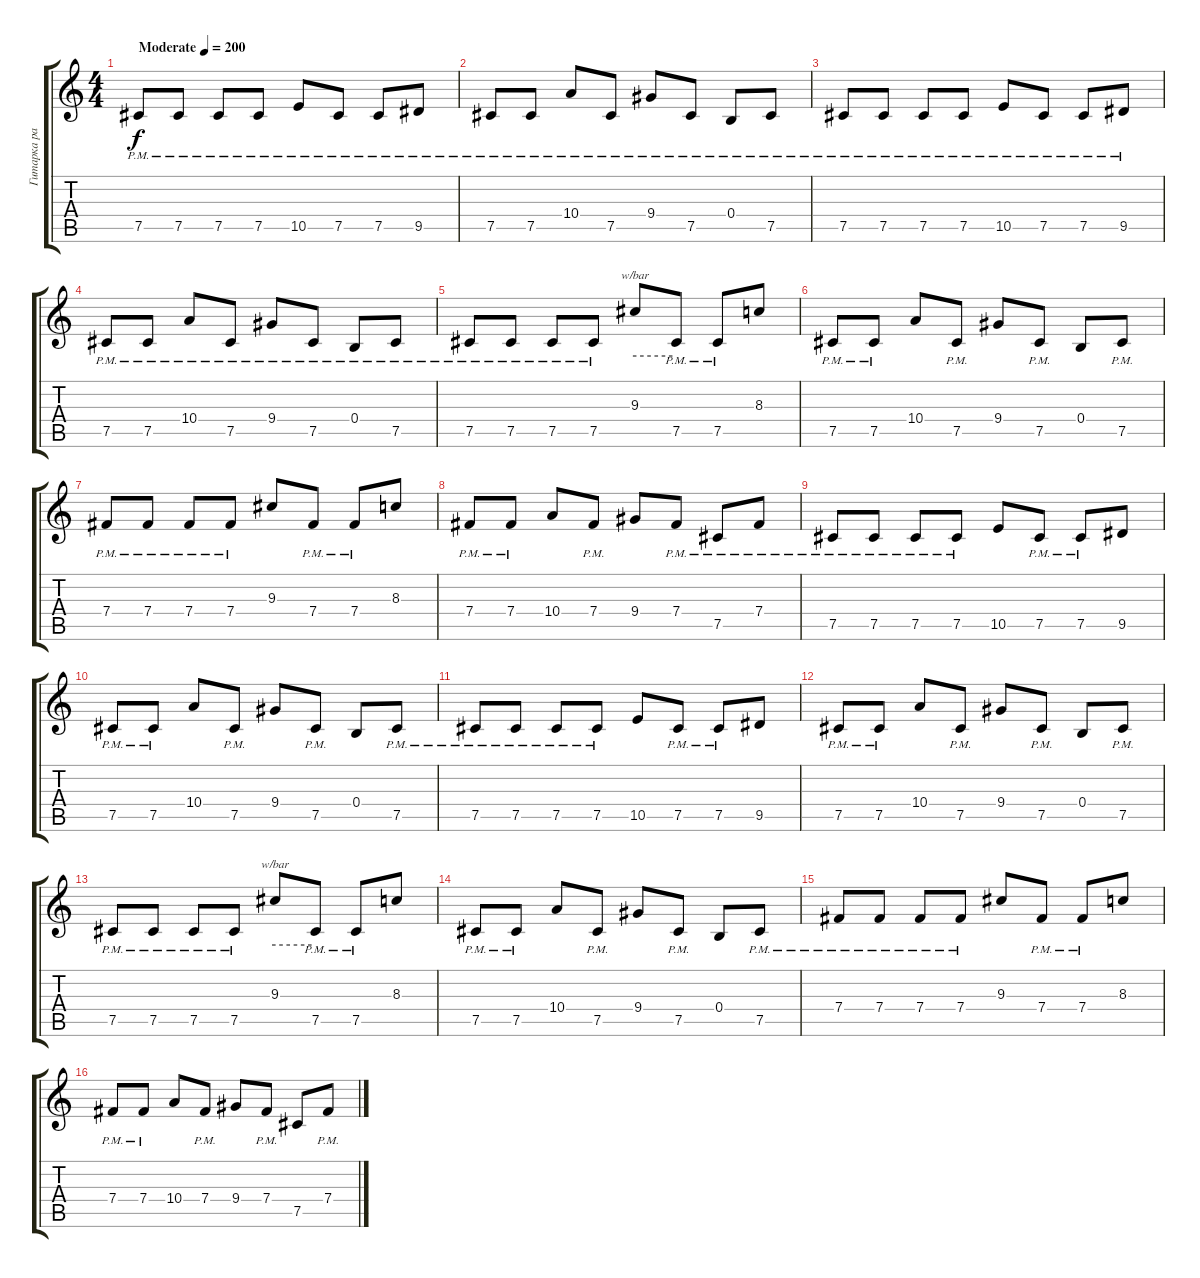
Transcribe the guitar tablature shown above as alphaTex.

\track ("Гитарка раз" "Гитарка ра") {instrument distortionguitar}
\staff {score tabs}
\tuning (Db4 Ab3 E3 B2 Gb2 B1) {hide}
\ts (4 4)
\tempo (200 "Moderate")
\clef g2
\ks c
7.5{pm}.8{dy f instrument distortionguitar} 7.5{pm}.8 7.5{pm}.8 7.5{pm}.8 10.5{pm}.8 7.5{pm}.8 7.5{pm}.8 9.5{pm}.8 |
7.5{pm}.8 7.5{pm}.8 10.4{pm}.8 7.5{pm}.8 9.4{pm}.8 7.5{pm}.8 0.4{pm}.8 7.5{pm}.8 |
7.5{pm}.8 7.5{pm}.8 7.5{pm}.8 7.5{pm}.8 10.5{pm}.8 7.5{pm}.8 7.5{pm}.8 9.5{pm}.8 |
7.5{pm}.8 7.5{pm}.8 10.4{pm}.8 7.5{pm}.8 9.4{pm}.8 7.5{pm}.8 0.4{pm}.8 7.5{pm}.8 |
7.5{pm}.8 7.5{pm}.8 7.5{pm}.8 7.5{pm}.8 9.3.8{tbe (hold default 0 0 60 0)} 7.5{pm}.8 7.5{pm}.8 8.3.8 |
7.5{pm}.8 7.5{pm}.8 10.4.8 7.5{pm}.8 9.4.8 7.5{pm}.8 0.4.8 7.5{pm}.8 |
7.4{pm}.8 7.4{pm}.8 7.4{pm}.8 7.4{pm}.8 9.3.8 7.4{pm}.8 7.4{pm}.8 8.3.8 |
7.4{pm}.8 7.4{pm}.8 10.4.8 7.4{pm}.8 9.4.8 7.4{pm}.8 7.5{pm}.8 7.4{pm}.8 |
7.5{pm}.8 7.5{pm}.8 7.5{pm}.8 7.5{pm}.8 10.5.8 7.5{pm}.8 7.5{pm}.8 9.5.8 |
7.5{pm}.8 7.5{pm}.8 10.4.8 7.5{pm}.8 9.4.8 7.5{pm}.8 0.4.8 7.5{pm}.8 |
7.5{pm}.8 7.5{pm}.8 7.5{pm}.8 7.5{pm}.8 10.5.8 7.5{pm}.8 7.5{pm}.8 9.5.8 |
7.5{pm}.8 7.5{pm}.8 10.4.8 7.5{pm}.8 9.4.8 7.5{pm}.8 0.4.8 7.5{pm}.8 |
7.5{pm}.8 7.5{pm}.8 7.5{pm}.8 7.5{pm}.8 9.3.8{tbe (hold default 0 0 60 0)} 7.5{pm}.8 7.5{pm}.8 8.3.8 |
7.5{pm}.8 7.5{pm}.8 10.4.8 7.5{pm}.8 9.4.8 7.5{pm}.8 0.4.8 7.5{pm}.8 |
7.4{pm}.8 7.4{pm}.8 7.4{pm}.8 7.4{pm}.8 9.3.8 7.4{pm}.8 7.4{pm}.8 8.3.8 |
7.4{pm}.8 7.4{pm}.8 10.4.8 7.4{pm}.8 9.4.8 7.4{pm}.8 7.5.8 7.4{pm}.8
